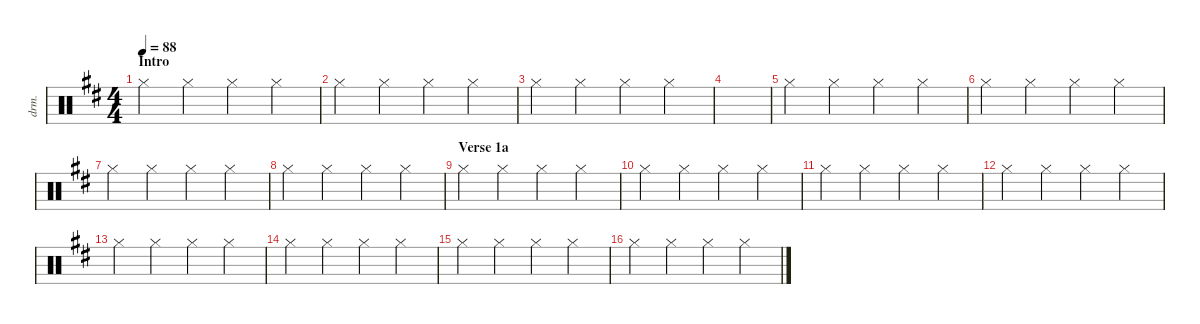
\defaultSystemsLayout 4
\hideDynamics
\bracketExtendMode nobrackets
\otherSystemsTrackNameOrientation horizontal
\track ("Drumkit" "drm.") {instrument percussion}
\staff {score}
\articulation defaults
\ts (4 4)
\section ("" "Intro")
\tempo 88
\clef neutral
\ks d "Hi-Hat (closed)"{acc forcenatural}.4{dy mf} "Hi-Hat (closed)"{acc forcenatural}.4 "Hi-Hat (closed)"{acc forcenatural}.4 "Hi-Hat (closed)"{acc forcenatural}.4
|
"Hi-Hat (closed)"{acc forcenatural}.4 "Hi-Hat (closed)"{acc forcenatural}.4 "Hi-Hat (closed)"{acc forcenatural}.4 "Hi-Hat (closed)"{acc forcenatural}.4 |
"Hi-Hat (closed)"{acc forcenatural}.4 "Hi-Hat (closed)"{acc forcenatural}.4 "Hi-Hat (closed)"{acc forcenatural}.4 "Hi-Hat (closed)"{acc forcenatural}.4 |
|
"Hi-Hat (closed)"{acc forcenatural}.4 "Hi-Hat (closed)"{acc forcenatural}.4 "Hi-Hat (closed)"{acc forcenatural}.4 "Hi-Hat (closed)"{acc forcenatural}.4 |
"Hi-Hat (closed)"{acc forcenatural}.4 "Hi-Hat (closed)"{acc forcenatural}.4 "Hi-Hat (closed)"{acc forcenatural}.4 "Hi-Hat (closed)"{acc forcenatural}.4 |
"Hi-Hat (closed)"{acc forcenatural}.4 "Hi-Hat (closed)"{acc forcenatural}.4 "Hi-Hat (closed)"{acc forcenatural}.4 "Hi-Hat (closed)"{acc forcenatural}.4 |
"Hi-Hat (closed)"{acc forcenatural}.4 "Hi-Hat (closed)"{acc forcenatural}.4 "Hi-Hat (closed)"{acc forcenatural}.4 "Hi-Hat (closed)"{acc forcenatural}.4 |
\section ("" "Verse 1a")
"Hi-Hat (closed)"{acc forcenatural}.4 "Hi-Hat (closed)"{acc forcenatural}.4 "Hi-Hat (closed)"{acc forcenatural}.4 "Hi-Hat (closed)"{acc forcenatural}.4 |
"Hi-Hat (closed)"{acc forcenatural}.4 "Hi-Hat (closed)"{acc forcenatural}.4 "Hi-Hat (closed)"{acc forcenatural}.4 "Hi-Hat (closed)"{acc forcenatural}.4 |
"Hi-Hat (closed)"{acc forcenatural}.4 "Hi-Hat (closed)"{acc forcenatural}.4 "Hi-Hat (closed)"{acc forcenatural}.4 "Hi-Hat (closed)"{acc forcenatural}.4 |
"Hi-Hat (closed)"{acc forcenatural}.4 "Hi-Hat (closed)"{acc forcenatural}.4 "Hi-Hat (closed)"{acc forcenatural}.4 "Hi-Hat (closed)"{acc forcenatural}.4 |
"Hi-Hat (closed)"{acc forcenatural}.4 "Hi-Hat (closed)"{acc forcenatural}.4 "Hi-Hat (closed)"{acc forcenatural}.4 "Hi-Hat (closed)"{acc forcenatural}.4 |
"Hi-Hat (closed)"{acc forcenatural}.4 "Hi-Hat (closed)"{acc forcenatural}.4 "Hi-Hat (closed)"{acc forcenatural}.4 "Hi-Hat (closed)"{acc forcenatural}.4 |
"Hi-Hat (closed)"{acc forcenatural}.4 "Hi-Hat (closed)"{acc forcenatural}.4 "Hi-Hat (closed)"{acc forcenatural}.4 "Hi-Hat (closed)"{acc forcenatural}.4 |
"Hi-Hat (closed)"{acc forcenatural}.4 "Hi-Hat (closed)"{acc forcenatural}.4 "Hi-Hat (closed)"{acc forcenatural}.4 "Hi-Hat (closed)"{acc forcenatural}.4
